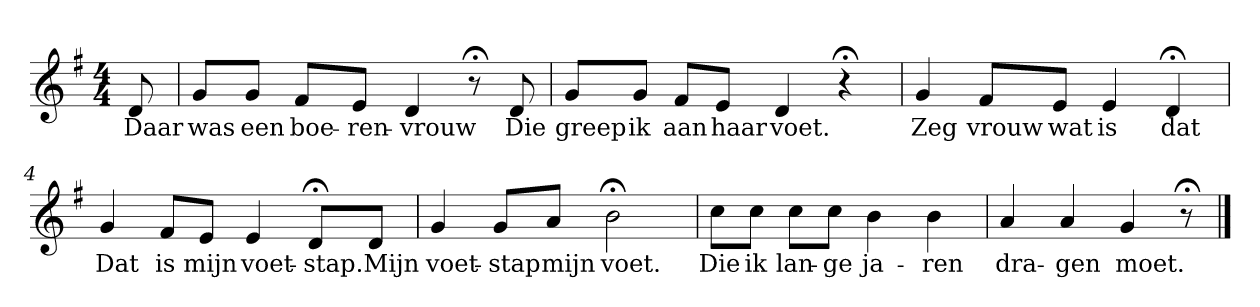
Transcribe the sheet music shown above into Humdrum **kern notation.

**kern	**text
*part1	*part1
*staff1	*staff1
*k[f#]	*
*G:	*
*M4/4	*
*MM120	*
=	=
8d	Daar
=1	=1
8gL	was
8gJ	een
8f#L	boe-
8eJ	-ren-
4d	-vrouw
8r;<	.
8d	Die
=2	=2
8gL	greep
8gJ	ik
8f#L	aan
8eJ	haar
4d	voet.
4r;<	.
=3	=3
4g	Zeg
8f#L	vrouw
8eJ	wat
4e	is
4d;<	dat
=4	=4
4g	Dat
8f#L	is
8eJ	mijn
4e	voet-
8d;<L	-stap.
8dJ	Mijn
=5	=5
4g	voet-
8gL	-stap
8aJ	mijn
2b;<	voet.
=6	=6
8ccL	Die
8ccJ	ik
8ccL	lan-
8ccJ	-ge
4b	ja-
4b	-ren
=7	=7
4a	dra-
4a	-gen
4g	moet.
8r;<	.
==	==
*-	*-
